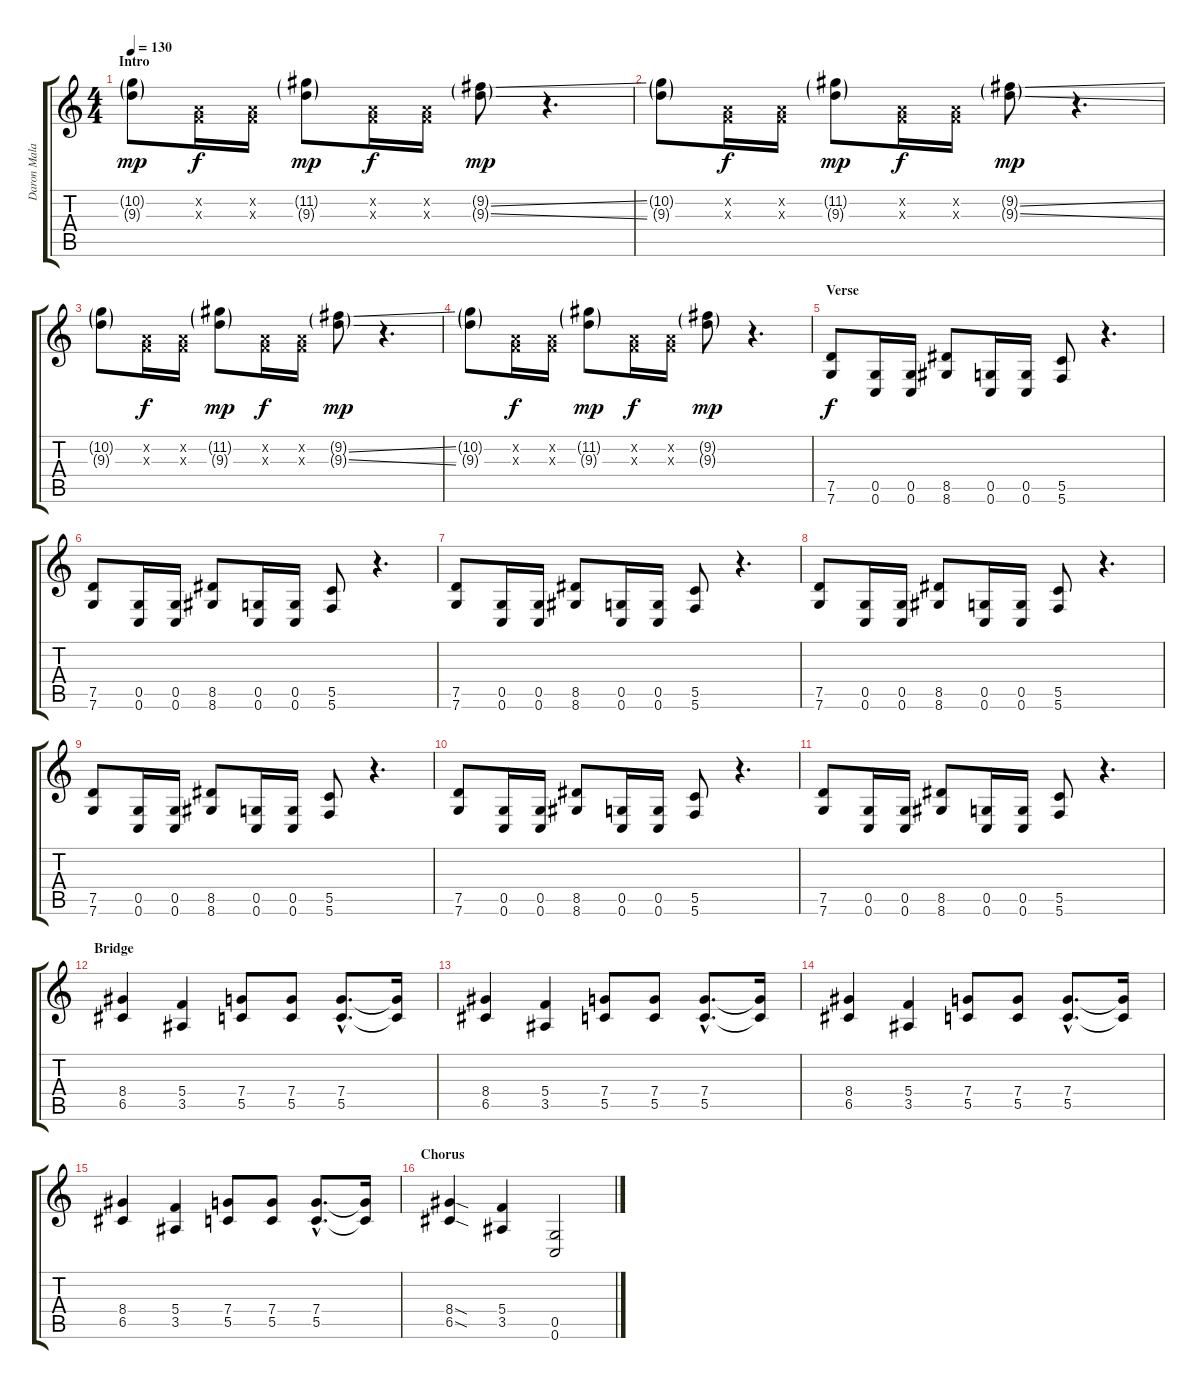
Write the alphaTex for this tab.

\track ("Daron Malakian" "Daron Mala") {instrument distortionguitar}
\staff {score tabs}
\tuning (D4 A3 F3 C3 G2 C2) {hide}
\ts (4 4)
\section ("" "Intro")
\tempo 130
\clef g2
\ks c
(10.2{g} 9.3{g}).8{dy mp instrument distortionguitar} (0.2{x} 0.3{x}).16{dy f} (0.2{x} 0.3{x}).16 (11.2{g} 9.3{g}).8{dy mp} (0.2{x} 0.3{x}).16{dy f} (0.2{x} 0.3{x}).16 (9.2{ss g} 9.3{ss g}).8{dy mp} r.4{d} |
(10.2{g} 9.3{g}).8 (0.2{x} 0.3{x}).16{dy f} (0.2{x} 0.3{x}).16 (11.2{g} 9.3{g}).8{dy mp} (0.2{x} 0.3{x}).16{dy f} (0.2{x} 0.3{x}).16 (9.2{ss g} 9.3{ss g}).8{dy mp} r.4{d} |
(10.2{g} 9.3{g}).8 (0.2{x} 0.3{x}).16{dy f} (0.2{x} 0.3{x}).16 (11.2{g} 9.3{g}).8{dy mp} (0.2{x} 0.3{x}).16{dy f} (0.2{x} 0.3{x}).16 (9.2{ss g} 9.3{ss g}).8{dy mp} r.4{d} |
(10.2{g} 9.3{g}).8 (0.2{x} 0.3{x}).16{dy f} (0.2{x} 0.3{x}).16 (11.2{g} 9.3{g}).8{dy mp} (0.2{x} 0.3{x}).16{dy f} (0.2{x} 0.3{x}).16 (9.2{g} 9.3{g}).8{dy mp} r.4{d} |
\section ("" "Verse")
(7.5 7.6).8{dy f} (0.5 0.6).16 (0.5 0.6).16 (8.5 8.6).8 (0.5 0.6).16 (0.5 0.6).16 (5.5 5.6).8 r.4{d} |
(7.5 7.6).8 (0.5 0.6).16 (0.5 0.6).16 (8.5 8.6).8 (0.5 0.6).16 (0.5 0.6).16 (5.5 5.6).8 r.4{d} |
(7.5 7.6).8 (0.5 0.6).16 (0.5 0.6).16 (8.5 8.6).8 (0.5 0.6).16 (0.5 0.6).16 (5.5 5.6).8 r.4{d} |
(7.5 7.6).8 (0.5 0.6).16 (0.5 0.6).16 (8.5 8.6).8 (0.5 0.6).16 (0.5 0.6).16 (5.5 5.6).8 r.4{d} |
(7.5 7.6).8 (0.5 0.6).16 (0.5 0.6).16 (8.5 8.6).8 (0.5 0.6).16 (0.5 0.6).16 (5.5 5.6).8 r.4{d} |
(7.5 7.6).8 (0.5 0.6).16 (0.5 0.6).16 (8.5 8.6).8 (0.5 0.6).16 (0.5 0.6).16 (5.5 5.6).8 r.4{d} |
(7.5 7.6).8 (0.5 0.6).16 (0.5 0.6).16 (8.5 8.6).8 (0.5 0.6).16 (0.5 0.6).16 (5.5 5.6).8 r.4{d} |
\section ("" "Bridge")
(8.4 6.5).4 (5.4 3.5).4 (7.4 5.5).8 (7.4 5.5).8 (7.4{hac} 5.5{hac}).8{d} (7.4{t} 5.5{t}).16 |
(8.4 6.5).4 (5.4 3.5).4 (7.4 5.5).8 (7.4 5.5).8 (7.4{hac} 5.5{hac}).8{d} (7.4{t} 5.5{t}).16 |
(8.4 6.5).4 (5.4 3.5).4 (7.4 5.5).8 (7.4 5.5).8 (7.4{hac} 5.5{hac}).8{d} (7.4{t} 5.5{t}).16 |
(8.4 6.5).4 (5.4 3.5).4 (7.4 5.5).8 (7.4 5.5).8 (7.4{hac} 5.5{hac}).8{d} (7.4{t} 5.5{t}).16 |
\section ("" "Chorus")
(8.4{sod} 6.5{sod}).4 (5.4 3.5).4 (0.5 0.6).2
